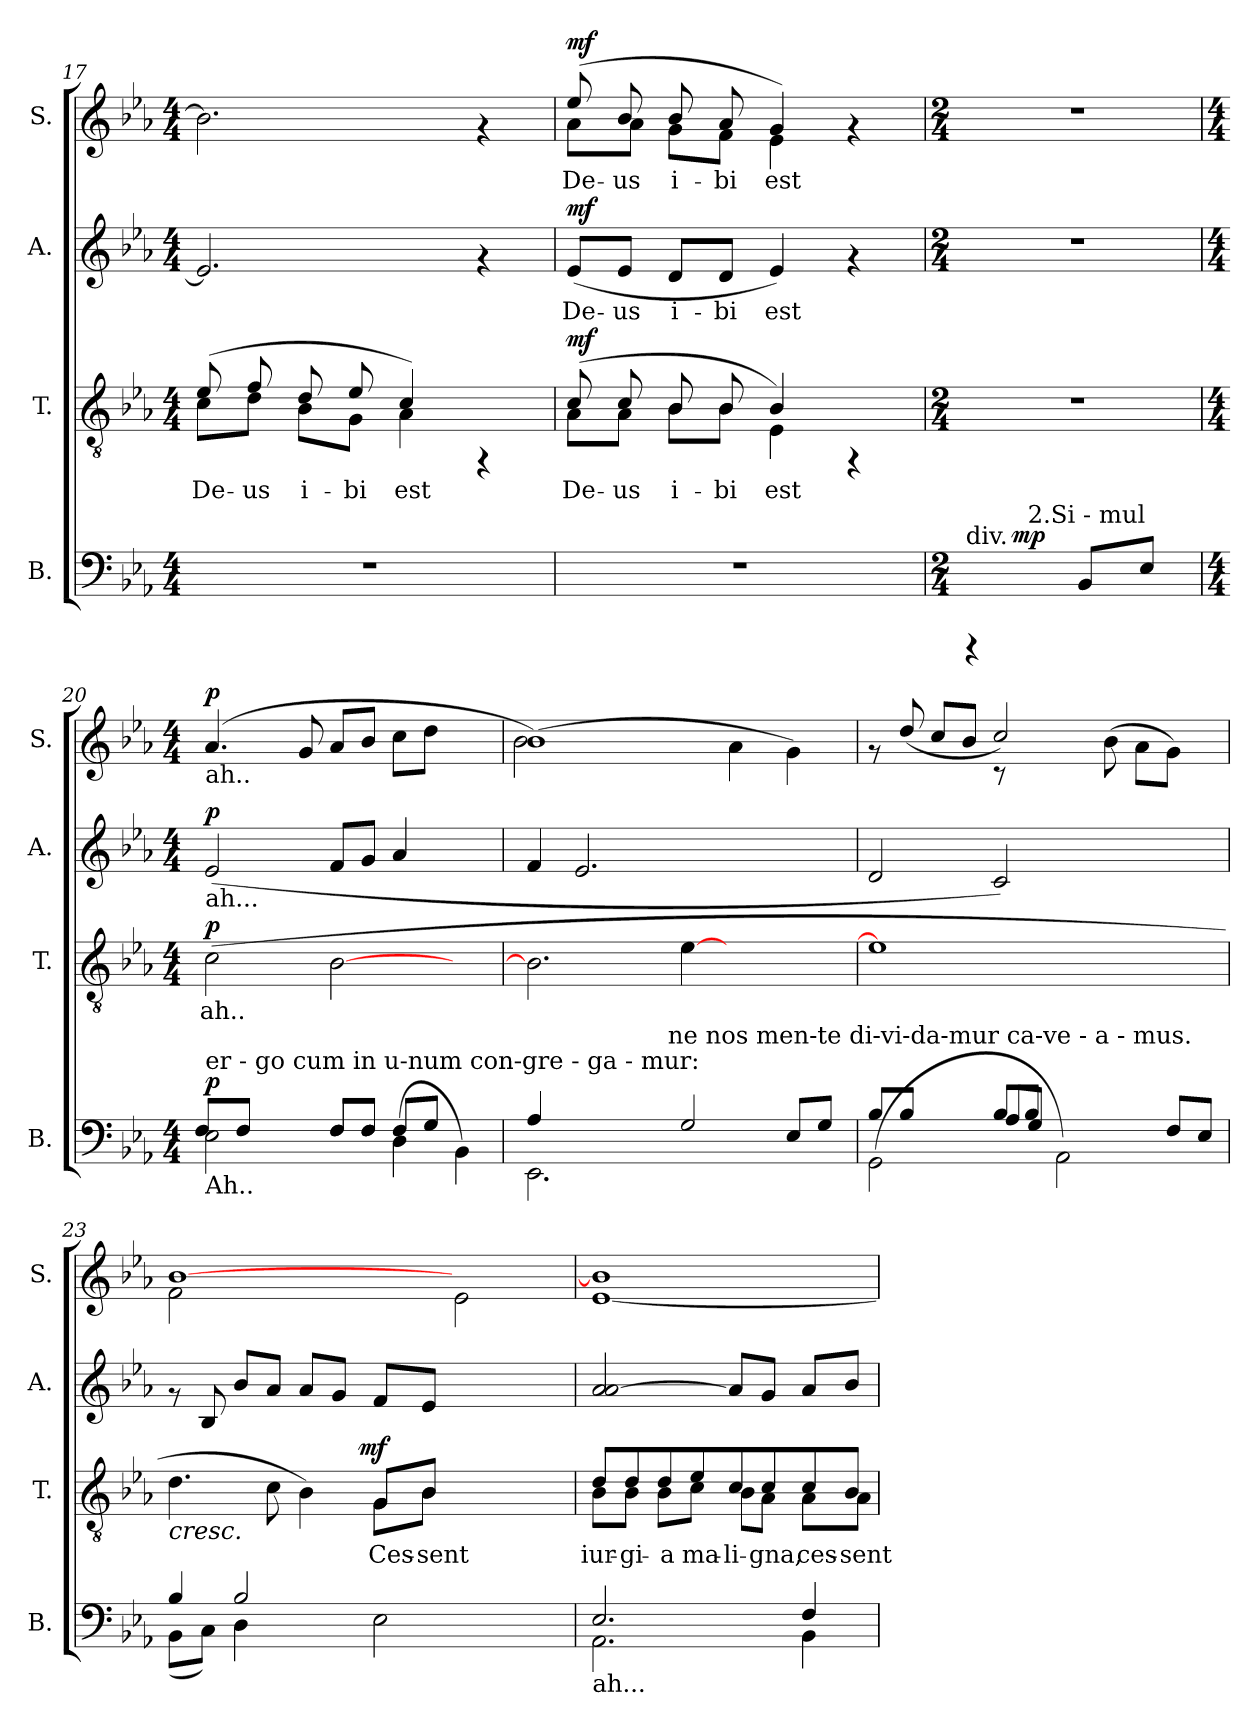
**kern	**text	**dynam	**kern	**text	**dynam	**kern	**text	**dynam	**kern	**text	**dynam
*part4	*part4	*part4	*part3	*part3	*part3	*part2	*part2	*part2	*part1	*part1	*part1
*staff4	*staff4	*staff4	*staff3	*staff3	*staff3	*staff2	*staff2	*staff2	*staff1	*staff1	*staff1
*I"B.	*	*	*I"T.	*	*	*I"A.	*	*	*I"S.	*	*
*I'B.	*	*	*I'T.	*	*	*I'A.	*	*	*I'S.	*	*
*clefF4	*	*	*clefGv2	*	*	*clefG2	*	*	*clefG2	*	*
*k[b-e-a-]	*	*	*k[b-e-a-]	*	*	*k[b-e-a-]	*	*	*k[b-e-a-]	*	*
*E-:	*	*	*E-:	*	*	*E-:	*	*	*E-:	*	*
*M4/4	*	*	*M4/4	*	*	*M4/4	*	*	*M4/4	*	*
=17	=17	=17	=17	=17	=17	=17	=17	=17	=17	=17	=17
*	*	*	*^	*	*	*	*	*	*	*	*
!	!	!	!	!	!LO:LY:b:cj	!	!	!LO:LY:b:cj	!	!	!LO:LY:b:cj	!
1r	.	.	(>8e-/L	8c\L	De-	.	2.e-/]	.	.	2.b-\]	.	.
!	!	!	!	!	!LO:LY:b:cj	!	!	!	!	!	!	!
.	.	.	8f/	8d\J	-us	.	.	.	.	.	.	.
!	!	!	!	!	!LO:LY:b:cj	!	!	!	!	!	!	!
.	.	.	8d/	8B-\L	i-	.	.	.	.	.	.	.
!	!	!	!	!	!LO:LY:b:cj	!	!	!	!	!	!	!
.	.	.	8e-/	8G\J	-bi	.	.	.	.	.	.	.
!	!	!	!	!	!LO:LY:b:cj	!	!	!	!	!	!	!
.	.	.	4c/)	4A-\	est	.	.	.	.	.	.	.
.	.	.	4rFF	4ryy	.	.	4rf	.	.	4rf	.	.
=18	=18	=18	=18	=18	=18	=18	=18	=18	=18	=18	=18	=18
!	!	!	!	!	!LO:LY:b:cj	!LO:DY:a	!	!LO:LY:b:cj	!LO:DY:a	!	!LO:LY:b:cj	!LO:DY:a
*	*	*	*	*	*	*	*	*	*	*^	*	*
1r	.	.	(>8c/L	8A-\L	De-	mf	(<8e-/L	De-	mf	(>8ee-/L	8a-\L	De-	mf
!	!	!	!	!	!LO:LY:b:cj	!	!	!LO:LY:b:cj	!	!	!	!LO:LY:b:cj	!
.	.	.	8c/	8A-\J	-us	.	8e-/J	-us	.	8b-/	8a-\J	-us	.
!	!	!	!	!	!LO:LY:b:cj	!	!	!LO:LY:b:cj	!	!	!	!LO:LY:b:cj	!
.	.	.	8B-/	8B-\L	i-	.	8d/L	i-	.	8b-/	8g\L	i-	.
!	!	!	!	!	!LO:LY:b:cj	!	!	!LO:LY:b:cj	!	!	!	!LO:LY:b:cj	!
.	.	.	8B-/	8B-\J	-bi	.	8d/J	-bi	.	8a-/	8f\J	-bi	.
!	!	!	!	!	!LO:LY:b:cj	!	!	!LO:LY:b:cj	!	!	!	!LO:LY:b:cj	!
.	.	.	4B-/)	4E-\	est	.	4e-/)	est	.	4g/)	4e-\	est	.
.	.	.	4rFF	4ryy	.	.	4rf	.	.	4rf	4ryy	.	.
*	*	*	*v	*v	*	*	*	*	*	*v	*v	*	*
!!LO:PB:g=z
=19	=19	=19	=19	=19	=19	=19	=19	=19	=19	=19	=19
*M2/4	*	*	*M2/4	*	*	*M2/4	*	*	*M2/4	*	*
*^	*	*	*^	*	*	*	*	*	*^	*	*
!LO:TX:a:t=div.	!	!	!	!	!	!	!	!	!	!	!	!	!	!
*	*^	*	*	*v	*v	*	*	*	*	*	*v	*v	*	*
4rCCC	16..ryy	8ryy	.	.	2r	.	.	2r	.	.	2r	.	.
!	!	!	!	!LO:DY:a	!	!	!	!	!	!	!	!	!
.	4ryy	.	.	mp	.	.	.	.	.	.	.	.	.
!	!	!LO:TX:a:t=2.Si - mul	!	!	!	!	!	!	!	!	!	!	!
.	.	4.ryy	.	.	.	.	.	.	.	.	.	.	.
!	!	!	!LO:LY:b:cj	!	!	!	!	!	!	!	!	!	!
8BB-/L	.	.	.	.	.	.	.	.	.	.	.	.	.
.	8ryy	.	.	.	.	.	.	.	.	.	.	.	.
!	!	!	!LO:LY:b:cj	!	!	!	!	!	!	!	!	!	!
8E-/J	.	.	.	.	.	.	.	.	.	.	.	.	.
.	64ryy	.	.	.	.	.	.	.	.	.	.	.	.
*v	*v	*v	*	*	*	*	*	*	*	*	*	*	*
=20	=20	=20	=20	=20	=20	=20	=20	=20	=20	=20	=20
*M4/4	*	*	*M4/4	*	*	*M4/4	*	*	*M4/4	*	*
*^	*	*	*	*	*	*	*	*	*	*	*
*	*^	*	*	*	*	*	*	*	*	*	*	*
!	!	!	!	!	!	!	!	!	!	!	!LO:TX:b:t=ah..	!	!
!	!	!	!	!	!	!	!	!LO:TX:b:t=ah...	!	!	!	!	!
!LO:TX:a:t=er - go cum in u-num con-gre - ga - mur&colon;	!	!	!	!	!	!	!	!	!	!	!	!	!
!LO:TX:b:t=Ah..	!	!	!	!	!	!	!	!	!	!	!	!	!
!	!	!	!LO:LY:b:cj	!LO:DY:a	!	!LO:LY:b:cj	!LO:DY:a	!	!LO:LY:b:cj	!LO:DY:a	!	!LO:LY:b:cj	!LO:DY:a
*	*v	*v	*	*	*	*	*	*	*	*	*	*	*
2E-\	8F/L	.	p	(>2c\	ah..	p	(>2e-/	.	p	(>4.a-/	.	p
!	!	!LO:LY:b:cj	!	!	!	!	!	!	!	!	!	!
.	8F/J	.	.	.	.	.	.	.	.	.	.	.
.	4ryy	.	.	.	.	.	.	.	.	.	.	.
!	!	!	!	!	!	!	!	!	!	!	!LO:LY:b:cj	!
.	.	.	.	.	.	.	.	.	.	8g/	.	.
!	!	!LO:LY:b:cj	!	!	!	!	!	!	!	!	!	!
!	!	!LO:LY:b:cj	!	!	!LO:LY:b:cj	!	!	!LO:LY:b:cj	!	!	!LO:LY:b:cj	!
8F/L	8F/L	.	.	[>2B-\	.	.	8f/L	.	.	8a-/L	.	.
!	!	!LO:LY:b:cj	!	!	!	!	!	!	!	!	!	!
!	!	!LO:LY:b:cj	!	!	!	!	!	!LO:LY:b:cj	!	!	!LO:LY:b:cj	!
8F/J	8F/J	.	.	.	.	.	8g/J	.	.	8b-/J	.	.
!	!	!LO:LY:b:cj	!	!	!	!	!	!LO:LY:b:cj	!	!	!LO:LY:b:cj	!
(<4D\	8F/L	.	.	.	.	.	4a-/	.	.	8cc\L	.	.
!	!	!LO:LY:b:cj	!	!	!	!	!	!	!	!	!LO:LY:b:cj	!
.	8G/J	.	.	.	.	.	.	.	.	8dd\J	.	.
4BB-\)	4ryy	.	.	4ryy	.	.	4ryy	.	.	4ryy	.	.
=21	=21	=21	=21	=21	=21	=21	=21	=21	=21	=21	=21	=21
!	!	!LO:LY:b:cj	!	!	!LO:LY:b:cj	!	!	!LO:LY:b:cj	!	!	!LO:LY:b:cj	!
*	*^	*	*	*	*	*	*	*	*	*^	*	*
2.EE-\	4A-/	2ryy	.	.	2.B-\]	.	.	4f/	.	.	(<1b-)	2b-\	.	.
!	!	!	!	!	!	!	!	!	!LO:LY:b:cj	!	!	!	!	!
.	1ryy	.	.	.	.	.	.	2.e-/	.	.	.	.	.	.
.	.	8..ryy	.	.	.	.	.	.	.	.	.	1ryy	.	.
!	!	!LO:TX:a:t=ne nos men-te di-vi-da-mur ca-ve - a - mus.	!	!	!	!	!	!	!	!	!	!	!	!
.	.	2ryy	.	.	.	.	.	.	.	.	.	.	.	.
!	!	!	!LO:LY:b:cj	!	!	!LO:LY:b:cj	!	!	!	!	!	!	!	!
2G/	.	.	.	.	[>4e-\	.	.	.	.	.	.	.	.	.
!	!	!	!	!	!	!	!	!	!	!	!	!	!LO:LY:b:cj	!
.	.	.	.	.	2ryy	.	.	2ryy	.	.	4a-\	.	.	.
.	.	4ryy	.	.	.	.	.	.	.	.	.	.	.	.
!	!	!	!LO:LY:b:cj	!	!	!	!	!	!	!	!	!	!LO:LY:b:cj	!
8E-/L	4ryy	.	.	.	.	.	.	.	.	.	4g\)	.	.	.
!	!	!	!LO:LY:b:cj	!	!	!	!	!	!	!	!	!	!	!
8G/J	.	.	.	.	.	.	.	.	.	.	.	.	.	.
.	.	32ryy	.	.	.	.	.	.	.	.	.	.	.	.
=22	=22	=22	=22	=22	=22	=22	=22	=22	=22	=22	=22	=22	=22	=22
!	!	!	!LO:LY:b:cj	!	!	!LO:LY:b:cj	!	!	!LO:LY:b:cj	!	!	!	!	!
*	*v	*v	*	*	*	*	*	*	*	*	*	*	*	*
(<2GG\	8B-/L	.	.	1e-]	.	.	2d/	.	.	8rf	2ryy	.	.
!	!	!LO:LY:b:cj	!	!	!	!	!	!	!	!	!	!LO:LY:b:cj	!
.	8B-/J	.	.	.	.	.	.	.	.	(>8dd/	.	.	.
!	!	!	!	!	!	!	!	!	!	!	!	!LO:LY:b:cj	!
.	4ryy	.	.	.	.	.	.	.	.	8cc/L	.	.	.
!	!	!	!	!	!	!	!	!	!	!	!	!LO:LY:b:cj	!
.	.	.	.	.	.	.	.	.	.	8b-/J	.	.	.
!	!	!LO:LY:b:cj	!	!	!	!	!	!	!	!	!	!	!
!	!	!LO:LY:b:cj	!	!	!	!	!	!LO:LY:b:cj	!	!	!	!	!
8B-/L	8A-/L	.	.	.	.	.	2c/)	.	.	2cc/)	8rc	.	.
!	!	!LO:LY:b:cj	!	!	!	!	!	!	!	!	!	!	!
!	!	!LO:LY:b:cj	!	!	!	!	!	!	!	!	!	!	!
8B-/J	8G/J	.	.	.	.	.	.	.	.	.	8ryy	.	.
2AA-\)	2.ryy	.	.	.	.	.	.	.	.	.	2.ryy	.	.
!	!	!	!	!	!	!	!	!	!	!	!	!LO:LY:b:cj	!
.	.	.	.	2ryy	.	.	2ryy	.	.	(<8b-\	.	.	.
!	!	!	!	!	!	!	!	!	!	!	!	!LO:LY:b:cj	!
.	.	.	.	.	.	.	.	.	.	8a-\L	.	.	.
!	!	!LO:LY:b:cj	!	!	!	!	!	!	!	!	!	!LO:LY:b:cj	!
8F/L	.	.	.	.	.	.	.	.	.	8g\J)	.	.	.
!	!	!LO:LY:b:cj	!	!	!	!	!	!	!	!	!	!	!
8E-/J	.	.	.	.	.	.	.	.	.	8ryy	.	.	.
=23	=23	=23	=23	=23	=23	=23	=23	=23	=23	=23	=23	=23	=23
!	!	!LO:LY:b:cj	!	!	!LO:LY:b:cj	!LO:HP:b	!	!	!	!	!	!LO:LY:b:cj	!
*	*	*	*	*^	*	*	*	*	*	*	*	*	*
*	*	*	*	*	*^	*	*	*	*	*	*	*	*	*
4B-/	(<8BB-\L	.	.	4.d\	2.ryy	2ryy	.	<	8rf	.	.	[<1b-	2f\	.	.
!	!	!LO:LY:b:cj	!	!	!	!	!	!	!	!LO:LY:b:cj	!	!	!	!	!
.	8C\J)	.	.	.	.	.	.	.	8B-/	.	.	.	.	.	.
!	!	!LO:LY:b:cj	!	!	!	!	!	!	!	!LO:LY:b:cj	!	!	!	!	!
2B-/	4D\	.	.	.	.	.	.	.	8b-/L	.	.	.	.	.	.
!	!	!	!	!	!	!	!LO:LY:b:cj	!	!	!LO:LY:b:cj	!	!	!	!	!
.	.	.	.	8c\	.	.	.	.	8a-/J	.	.	.	.	.	.
!	!	!	!	!	!	!	!LO:LY:b:cj	!	!	!LO:LY:b:cj	!	!	!	!	!
.	4ryy	.	.	4B-\)	.	8..ryy	.	.	8a-/L	.	.	.	1ryy	.	.
!	!	!	!	!	!	!	!	!	!	!LO:LY:b:cj	!	!	!	!	!
.	.	.	.	.	.	.	.	.	8g/J	.	.	.	.	.	.
!	!	!	!	!	!	!	!	!LO:DY:a	!	!	!	!	!	!	!
.	.	.	.	.	.	2ryy	.	mf	.	.	.	.	.	.	.
!	!	!LO:LY:b:cj	!	!	!	!	!LO:LY:b:cj	!	!	!LO:LY:b:cj	!	!	!	!	!
2E-\	2.ryy	.	.	8G/L	8G\L	.	Ces-	.	8f/L	.	.	.	.	.	.
!	!	!	!	!	!	!	!LO:LY:b:cj	!	!	!LO:LY:b:cj	!	!	!	!	!
.	.	.	.	8B-/J	8B-\J	.	-sent	[	8e-/J	.	.	.	.	.	.
!	!	!	!	!	!	!	!	!	!	!	!	!	!	!LO:LY:b:cj	!
.	.	.	.	2ryy	2ryy	.	.	.	2ryy	.	.	2e-\	.	.	.
.	.	.	.	.	.	4ryy	.	.	.	.	.	.	.	.	.
4ryy	.	.	.	.	.	.	.	.	.	.	.	.	.	.	.
.	.	.	.	.	.	32ryy	.	.	.	.	.	.	.	.	.
!!LO:LB:g=z
=24	=24	=24	=24	=24	=24	=24	=24	=24	=24	=24	=24	=24	=24	=24	=24
!LO:TX:b:t=ah...	!	!	!	!	!	!	!	!	!	!	!	!	!	!	!
!	!	!LO:LY:b:cj	!	!	!	!	!LO:LY:b:cj	!	!	!LO:LY:b:cj	!	!	!	!LO:LY:b:cj	!
*	*	*	*	*	*v	*v	*	*	*	*	*	*v	*v	*	*
2.E-/	2.AA-\	.	.	8d/L	8B-\L	iur-	.	2a-/ [<2a-/	.	.	1b-] [<1e-	.	.
!	!	!	!	!	!	!LO:LY:b:cj	!	!	!	!	!	!	!
.	.	.	.	8d/	8B-\J	-gi-	.	.	.	.	.	.	.
!	!	!	!	!	!	!LO:LY:b:cj	!	!	!	!	!	!	!
.	.	.	.	8d/	8B-\L	-a	.	.	.	.	.	.	.
!	!	!	!	!	!	!LO:LY:b:cj	!	!	!	!	!	!	!
.	.	.	.	8e-/	8c\J	ma-	.	.	.	.	.	.	.
!	!	!	!	!	!	!LO:LY:b:cj	!	!	!LO:LY:b:cj	!	!	!	!
.	.	.	.	8c/	8B-\L	-li-	.	8a-/L]	.	.	.	.	.
!	!	!	!	!	!	!LO:LY:b:cj	!	!	!LO:LY:b:cj	!	!	!	!
.	.	.	.	8c/	8A-\J	-gna,	.	8g/J	.	.	.	.	.
!	!	!LO:LY:b:cj	!	!	!	!LO:LY:b:cj	!	!	!LO:LY:b:cj	!	!	!	!
4F/	4BB-\	.	.	8c/	8A-\L	ces-	.	8a-/L	.	.	.	.	.
!	!	!	!	!	!	!LO:LY:b:cj	!	!	!LO:LY:b:cj	!	!	!	!
.	.	.	.	8B-/J	8A-\J	-sent	.	8b-/J	.	.	.	.	.
*v	*v	*	*	*	*	*	*	*	*	*	*	*	*
*	*	*	*v	*v	*	*	*	*	*	*	*	*
=	=	=	=	=	=	=	=	=	=	=	=
*-	*-	*-	*-	*-	*-	*-	*-	*-	*-	*-	*-
